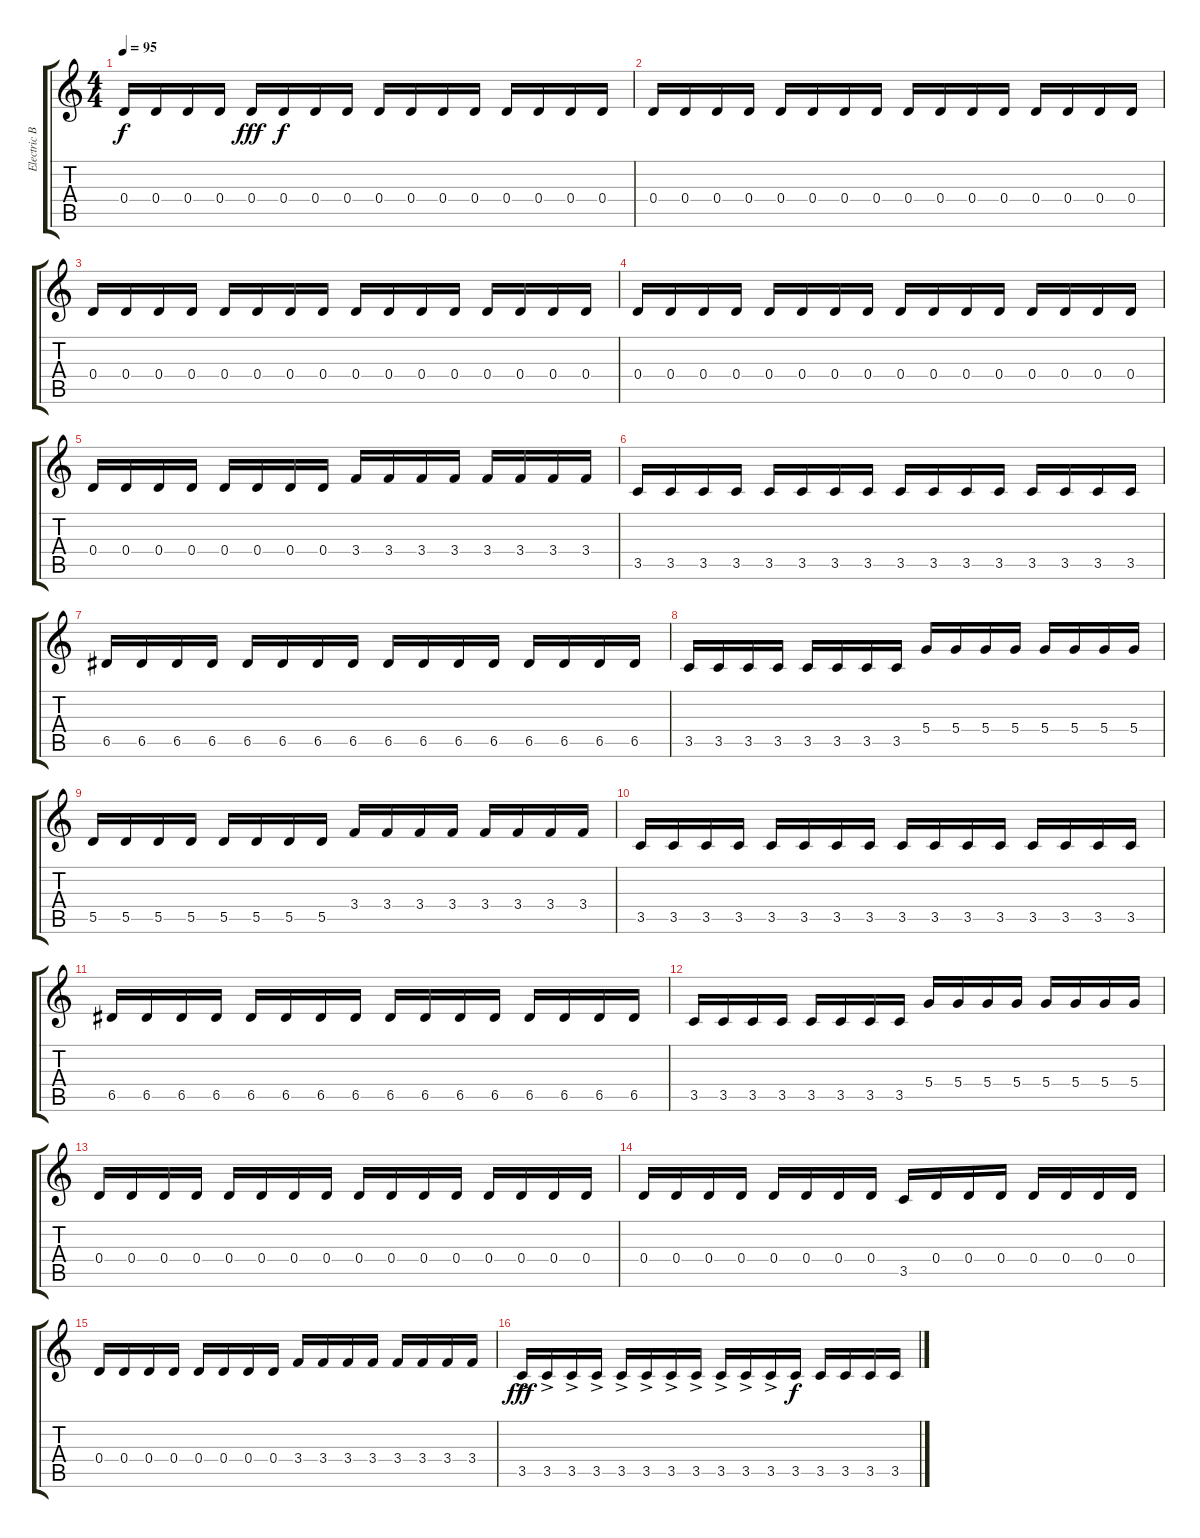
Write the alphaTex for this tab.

\track ("Electric Bass (finger)" "Electric B") {instrument electricbassfinger}
\staff {score tabs}
\tuning (E4 B3 G3 D3 A2 E2) {hide}
\ts (4 4)
\tempo 95
\clef g2
\ks c
0.4.16{dy f volume 5 balance 0 instrument electricbassfinger} 0.4.16 0.4.16 0.4.16 0.4.16{dy fff} 0.4.16{dy f} 0.4.16{balance 16} 0.4.16 0.4.16 0.4.16 0.4.16 0.4.16 0.4.16{balance 0} 0.4.16 0.4.16 0.4.16 |
0.4.16{balance 16} 0.4.16 0.4.16 0.4.16 0.4.16 0.4.16 0.4.16 0.4.16{balance 0} 0.4.16 0.4.16 0.4.16 0.4.16 0.4.16 0.4.16 0.4.16 0.4.16{balance 16} |
0.4.16 0.4.16 0.4.16 0.4.16 0.4.16 0.4.16 0.4.16 0.4.16{balance 0} 0.4.16 0.4.16 0.4.16 0.4.16 0.4.16 0.4.16 0.4.16 0.4.16{balance 16} |
0.4.16{balance 16} 0.4.16 0.4.16 0.4.16 0.4.16 0.4.16 0.4.16 0.4.16{balance 0} 0.4.16 0.4.16 0.4.16 0.4.16 0.4.16 0.4.16 0.4.16 0.4.16{balance 16} |
0.4.16 0.4.16 0.4.16 0.4.16 0.4.16 0.4.16 0.4.16 0.4.16 3.4.16 3.4.16 3.4.16 3.4.16 3.4.16 3.4.16 3.4.16 3.4.16 |
3.5.16 3.5.16 3.5.16 3.5.16 3.5.16 3.5.16 3.5.16 3.5.16 3.5.16 3.5.16 3.5.16 3.5.16 3.5.16 3.5.16 3.5.16 3.5.16 |
6.5.16 6.5.16 6.5.16 6.5.16 6.5.16 6.5.16 6.5.16 6.5.16 6.5.16 6.5.16 6.5.16 6.5.16 6.5.16 6.5.16 6.5.16 6.5.16 |
3.5.16 3.5.16 3.5.16 3.5.16 3.5.16 3.5.16 3.5.16 3.5.16 5.4.16 5.4.16 5.4.16 5.4.16 5.4.16 5.4.16 5.4.16 5.4.16 |
5.5.16 5.5.16 5.5.16 5.5.16 5.5.16 5.5.16 5.5.16 5.5.16 3.4.16 3.4.16 3.4.16 3.4.16 3.4.16 3.4.16 3.4.16 3.4.16 |
3.5.16 3.5.16 3.5.16 3.5.16 3.5.16 3.5.16 3.5.16 3.5.16 3.5.16 3.5.16 3.5.16 3.5.16 3.5.16 3.5.16 3.5.16 3.5.16 |
6.5.16 6.5.16 6.5.16 6.5.16 6.5.16 6.5.16 6.5.16 6.5.16 6.5.16 6.5.16 6.5.16 6.5.16 6.5.16 6.5.16 6.5.16 6.5.16 |
3.5.16 3.5.16 3.5.16 3.5.16 3.5.16 3.5.16 3.5.16 3.5.16 5.4.16 5.4.16 5.4.16 5.4.16 5.4.16 5.4.16 5.4.16 5.4.16 |
0.4.16 0.4.16 0.4.16 0.4.16 0.4.16 0.4.16 0.4.16 0.4.16 0.4.16 0.4.16 0.4.16 0.4.16 0.4.16 0.4.16 0.4.16 0.4.16 |
0.4.16 0.4.16 0.4.16 0.4.16 0.4.16 0.4.16 0.4.16 0.4.16 3.5.16 0.4.16 0.4.16 0.4.16 0.4.16 0.4.16 0.4.16 0.4.16 |
0.4.16 0.4.16 0.4.16 0.4.16 0.4.16 0.4.16 0.4.16 0.4.16 3.4.16{balance 3} 3.4.16 3.4.16 3.4.16 3.4.16 3.4.16{balance 10} 3.4.16 3.4.16 |
3.5{ac}.16{dy fff balance 5} 3.5{ac}.16 3.5{ac}.16 3.5{ac}.16 3.5{ac}.16{balance 10} 3.5{ac}.16 3.5{ac}.16 3.5{ac}.16 3.5{ac}.16 3.5{ac}.16 3.5{ac}.16 3.5.16{dy f} 3.5.16 3.5.16 3.5.16 3.5.16
